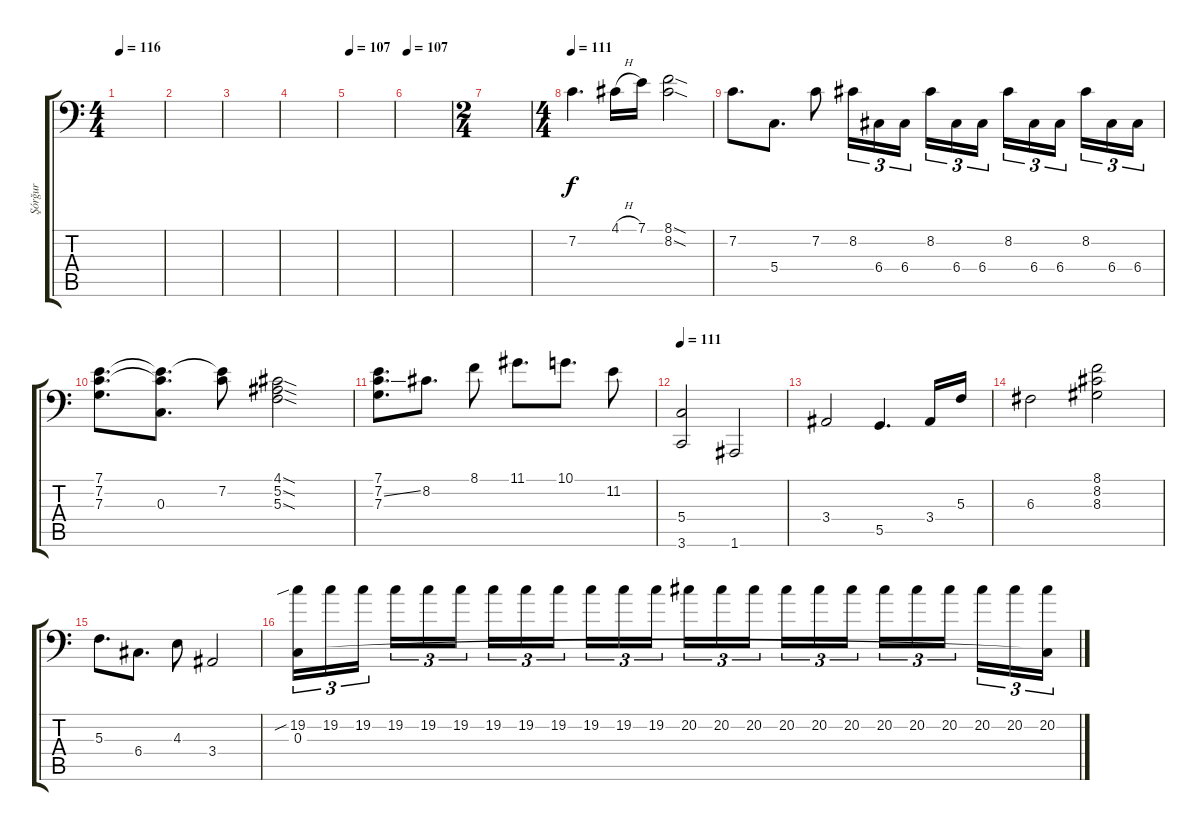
\track ("Şórğur " "Şórğur ") {instrument distortionguitar}
\staff {score tabs}
\tuning (A2 F2 C2 G1 D1 A0) {hide}
\ts (4 4)
\tempo 116
\clef f4
\ks c
|
|
|
|
\tempo 107
|
\tempo 107
|
\ts (2 4)
|
\ts (4 4)
\tempo 111
7.2.4{d} 4.1{h}.16 7.1.16 (8.1{sod} 8.2{sod}).2 |
7.2.8{d} 5.4.8{d} 7.2.8 8.2.16{tu (3 2)} 6.4.16{tu (3 2)} 6.4.16{tu (3 2) beam splitsecondary} 8.2.16{tu (3 2)} 6.4.16{tu (3 2)} 6.4.16{tu (3 2)} 8.2.16{tu (3 2)} 6.4.16{tu (3 2)} 6.4.16{tu (3 2) beam splitsecondary} 8.2.16{tu (3 2)} 6.4.16{tu (3 2)} 6.4.16{tu (3 2)} |
(7.1 7.2 7.3).8{d} (7.1{t} 7.2{t} 0.3).8{d} (7.1{t} 7.2).8 (4.1{sod} 5.2{sod} 5.3{sod}).2 |
(7.1 7.2{ss} 7.3).8{d} 8.2.8{d} 8.1.8 11.1.8{d} 10.1.8{d} 11.2.8 |
\tempo 111
(5.4 3.6).2 1.6.2 |
3.4.2 5.5.4{d} 3.4.16 5.3.16 |
6.3.2 (8.1 8.2 8.3).2 |
5.3.8{d} 6.4.8{d} 4.3.8 3.4.2 |
(19.2{sib} 0.3).16{tu (3 2)} 19.2.16{tu (3 2)} 19.2.16{tu (3 2) beam splitsecondary} 19.2.16{tu (3 2)} 19.2.16{tu (3 2)} 19.2.16{tu (3 2)} 19.2.16{tu (3 2)} 19.2.16{tu (3 2)} 19.2.16{tu (3 2) beam splitsecondary} 19.2.16{tu (3 2)} 19.2.16{tu (3 2)} 19.2.16{tu (3 2)} 20.2.16{tu (3 2)} 20.2.16{tu (3 2)} 20.2.16{tu (3 2) beam splitsecondary} 20.2.16{tu (3 2)} 20.2.16{tu (3 2)} 20.2.16{tu (3 2)} 20.2.16{tu (3 2)} 20.2.16{tu (3 2)} 20.2.16{tu (3 2) beam splitsecondary} 20.2.16{tu (3 2)} 20.2.16{tu (3 2)} (20.2 0.3{t}).16{tu (3 2)}
